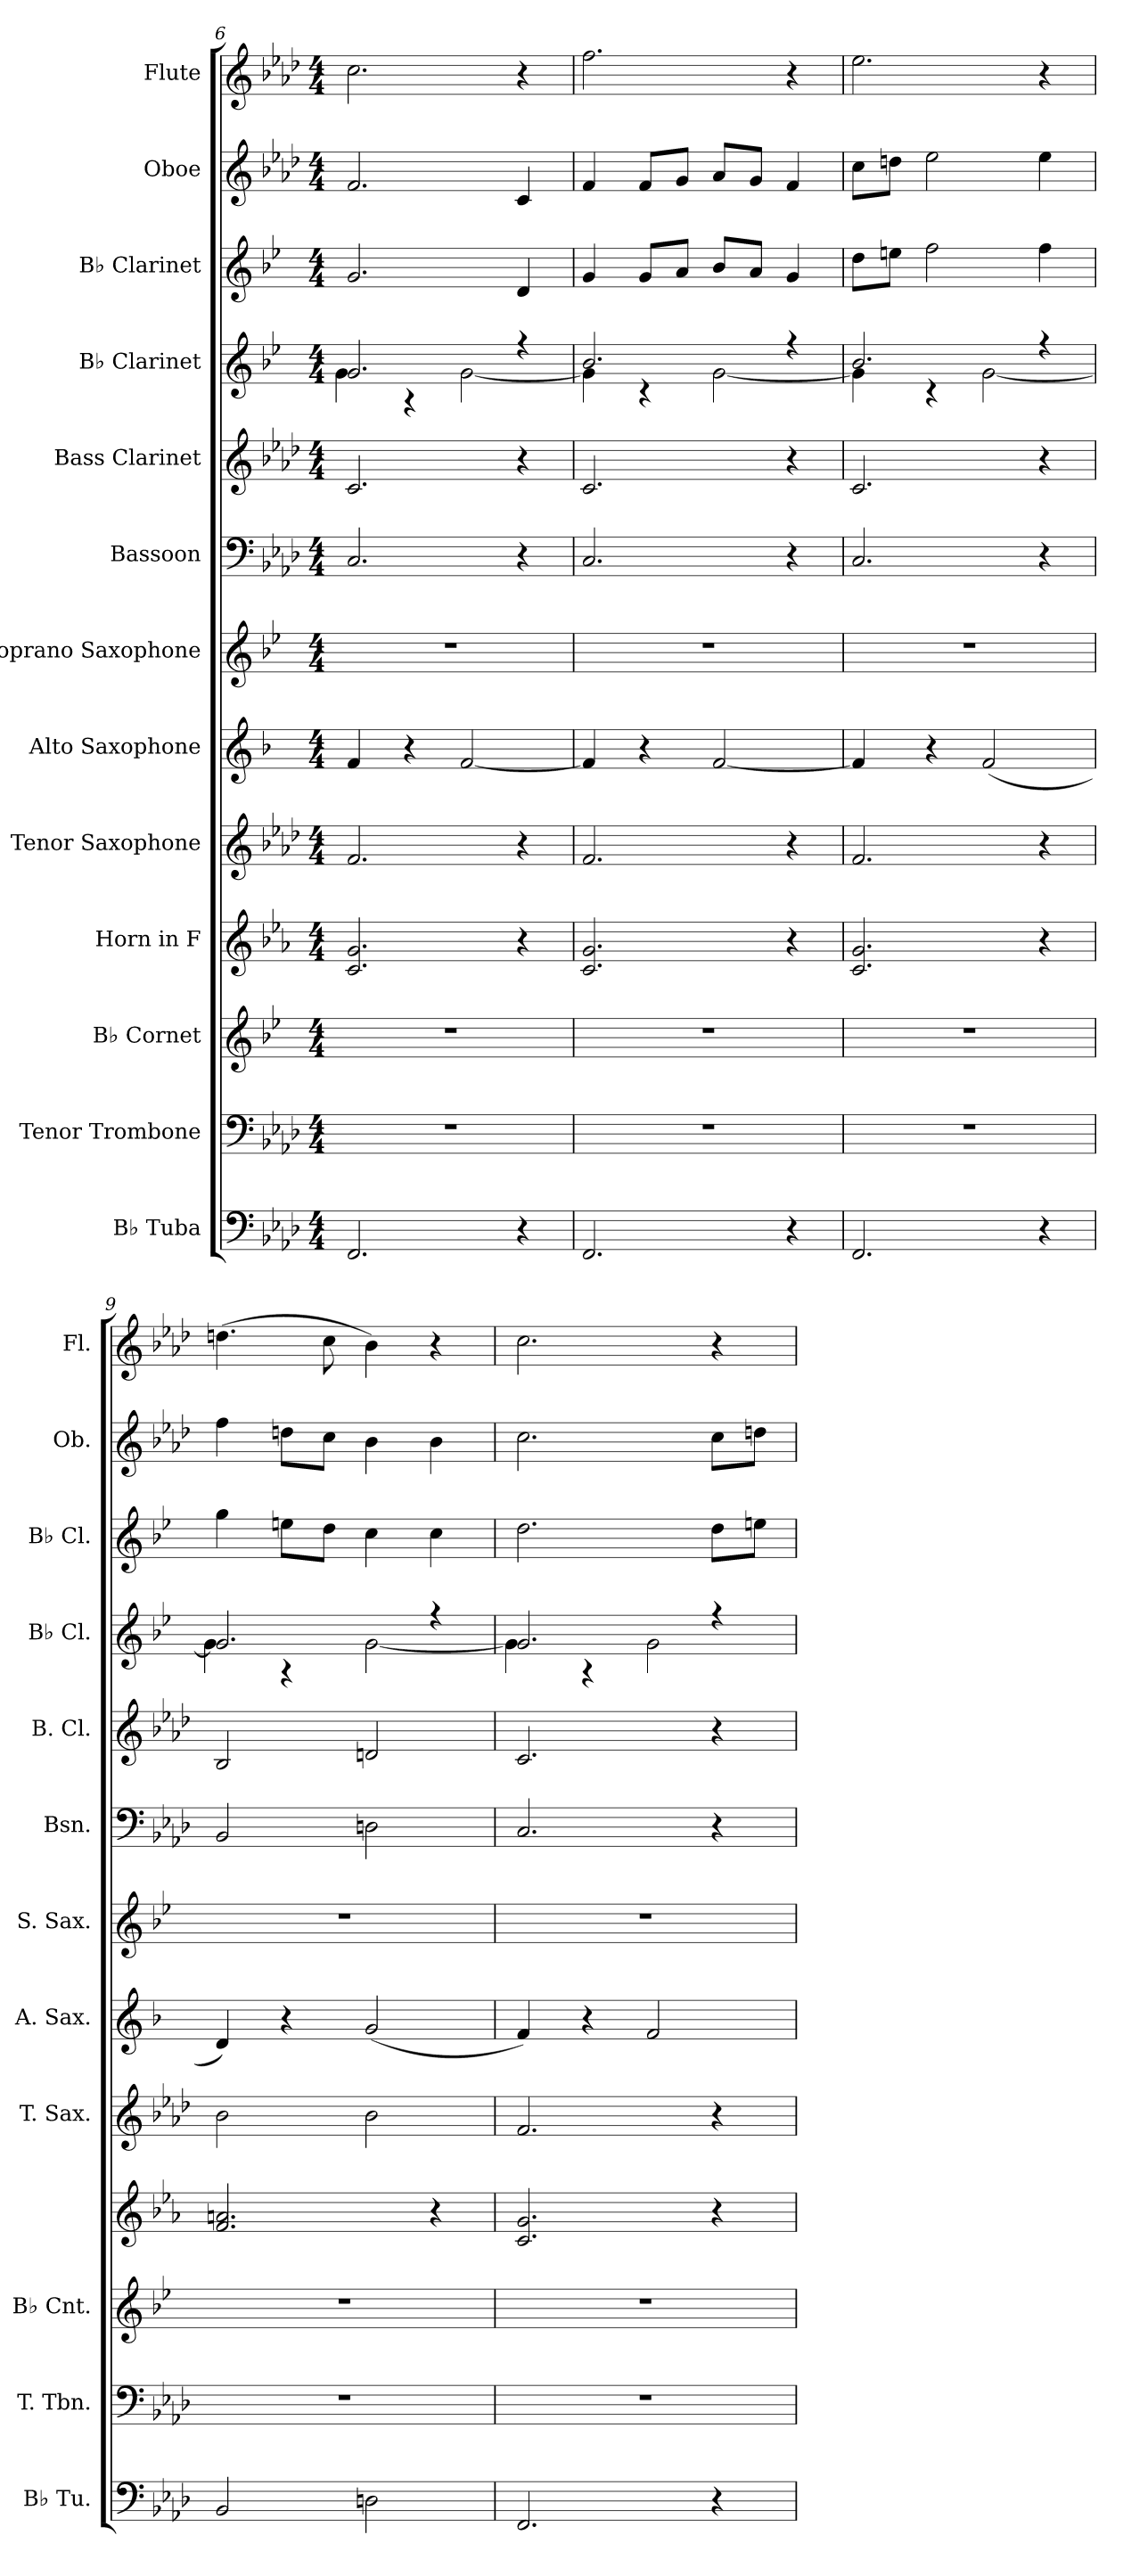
**kern	**kern	**kern	**kern	**kern	**kern	**kern	**kern	**kern	**kern	**kern	**kern	**kern
*part13	*part12	*part11	*part10	*part9	*part8	*part7	*part6	*part5	*part4	*part3	*part2	*part1
*staff13	*staff12	*staff11	*staff10	*staff9	*staff8	*staff7	*staff6	*staff5	*staff4	*staff3	*staff2	*staff1
*I"B♭ Tuba	*I"Tenor Trombone	*I"B♭ Cornet	*I"Horn in F	*I"Tenor Saxophone	*I"Alto Saxophone	*I"Soprano Saxophone	*I"Bassoon	*I"Bass Clarinet	*I"B♭ Clarinet	*I"B♭ Clarinet	*I"Oboe	*I"Flute
*I'B♭ Tu.	*I'T. Tbn.	*I'B♭ Cnt.	*	*I'T. Sax.	*I'A. Sax.	*I'S. Sax.	*I'Bsn.	*I'B. Cl.	*I'B♭ Cl.	*I'B♭ Cl.	*I'Ob.	*I'Fl.
!!LO:PB:g=z
*clefF4	*clefF4	*clefG2	*clefG2	*clefG2	*clefG2	*clefG2	*clefF4	*clefG2	*clefG2	*clefG2	*clefG2	*clefG2
*	*	*ITrd1c2	*ITrd4c7	*ITrd8c14	*ITrd5c9	*ITrd1c2	*	*ITrd8c14	*ITrd1c2	*ITrd1c2	*	*
*k[b-e-a-d-]	*k[b-e-a-d-]	*k[b-e-a-d-]	*k[b-e-a-d-]	*k[b-e-a-d-]	*k[b-e-a-d-]	*k[b-e-a-d-]	*k[b-e-a-d-]	*k[b-e-a-d-]	*k[b-e-a-d-]	*k[b-e-a-d-]	*k[b-e-a-d-]	*k[b-e-a-d-]
*M4/4	*M4/4	*M4/4	*M4/4	*M4/4	*M4/4	*M4/4	*M4/4	*M4/4	*M4/4	*M4/4	*M4/4	*M4/4
=6	=6	=6	=6	=6	=6	=6	=6	=6	=6	=6	=6	=6
*	*	*	*	*	*	*	*	*	*^	*	*	*
2.FF/	1r	1r	2.F/ 2.c/	2.F/	4A-/	1r	2.C/	2.C/	2.f/	4f\	2.f/	2.f/	2.cc\
.	.	.	.	.	4r	.	.	.	.	4r	.	.	.
.	.	.	.	.	[2A-/	.	.	.	.	[2f\	.	.	.
4r	.	.	4r	4r	.	.	4r	4r	4r	.	4c/	4c/	4r
=7	=7	=7	=7	=7	=7	=7	=7	=7	=7	=7	=7	=7	=7
2.FF/	1r	1r	2.F/ 2.c/	2.F/	4A-/]	1r	2.C/	2.C/	2.a-/	4f\]	4f/	4f/	2.ff\
.	.	.	.	.	4r	.	.	.	.	4r	8f/L	8f/L	.
.	.	.	.	.	.	.	.	.	.	.	8g/J	8g/J	.
.	.	.	.	.	[2A-/	.	.	.	.	[2f\	8a-/L	8a-/L	.
.	.	.	.	.	.	.	.	.	.	.	8g/J	8g/J	.
4r	.	.	4r	4r	.	.	4r	4r	4r	.	4f/	4f/	4r
=8	=8	=8	=8	=8	=8	=8	=8	=8	=8	=8	=8	=8	=8
2.FF/	1r	1r	2.F/ 2.c/	2.F/	4A-/]	1r	2.C/	2.C/	2.a-/	4f\]	8cc\L	8cc\L	2.ee-\
.	.	.	.	.	.	.	.	.	.	.	8ddn\J	8ddn\J	.
.	.	.	.	.	4r	.	.	.	.	4r	2ee-\	2ee-\	.
.	.	.	.	.	(2A-/	.	.	.	.	[2f\	.	.	.
4r	.	.	4r	4r	.	.	4r	4r	4r	.	4ee-\	4ee-\	4r
=9	=9	=9	=9	=9	=9	=9	=9	=9	=9	=9	=9	=9	=9
2BB-/	1r	1r	2.B-/ 2.dn/	2B-\	4F/)	1r	2BB-/	2BB-/	2.f/	4f\]	4ff\	4ff\	(4.ddn\
.	.	.	.	.	4r	.	.	.	.	4r	8ddn\L	8ddn\L	.
.	.	.	.	.	.	.	.	.	.	.	8cc\J	8cc\J	8cc\
2Dn\	.	.	.	2B-\	(2B-/	.	2Dn\	2Dn/	.	[2f\	4b-\	4b-\	4b-\)
.	.	.	4r	.	.	.	.	.	4r	.	4b-\	4b-\	4r
=10	=10	=10	=10	=10	=10	=10	=10	=10	=10	=10	=10	=10	=10
2.FF/	1r	1r	2.F/ 2.c/	2.F/	4A-/)	1r	2.C/	2.C/	2.f/	4f\]	2.cc\	2.cc\	2.cc\
.	.	.	.	.	4r	.	.	.	.	4r	.	.	.
.	.	.	.	.	2A-/	.	.	.	.	2f\	.	.	.
4r	.	.	4r	4r	.	.	4r	4r	4r	.	8cc\L	8cc\L	4r
.	.	.	.	.	.	.	.	.	.	.	8ddn\J	8ddn\J	.
*	*	*	*	*	*	*	*	*	*v	*v	*	*	*
=	=	=	=	=	=	=	=	=	=	=	=	=
*-	*-	*-	*-	*-	*-	*-	*-	*-	*-	*-	*-	*-
